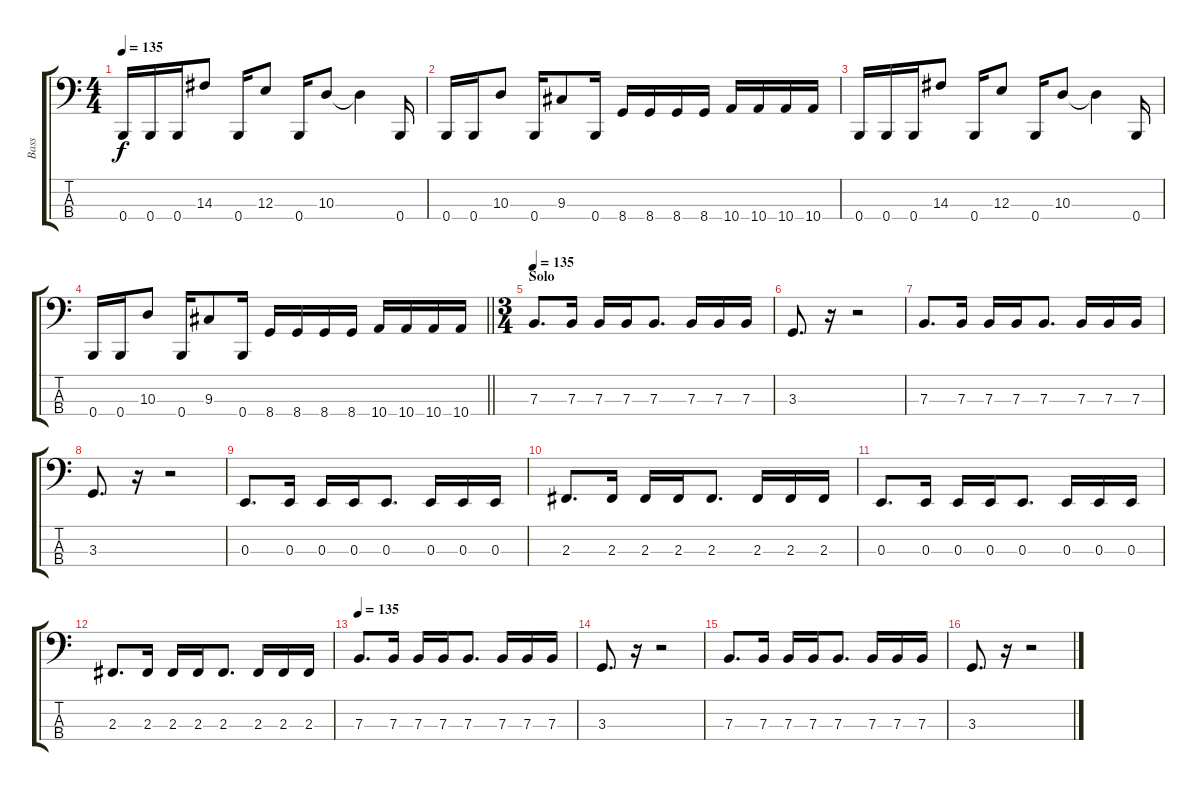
\track ("Bass" "Bass") {instrument electricbasspick}
\staff {score tabs}
\tuning (D2 A1 E1 B0) {hide}
\ts (4 4)
\tempo 135
\clef f4
\ks c
0.4.16{dy f} 0.4.16 0.4.16 14.3.8 0.4.16 12.3.8 0.4.16 10.3.8 10.3{t}.4 0.4.16 |
0.4.16 0.4.16 10.3.8 0.4.16 9.3.8 0.4.16 8.4.16 8.4.16 8.4.16 8.4.16 10.4.16 10.4.16 10.4.16 10.4.16 |
0.4.16 0.4.16 0.4.16 14.3.8 0.4.16 12.3.8 0.4.16 10.3.8 10.3{t}.4 0.4.16 |
\barLineRight lightlight
0.4.16 0.4.16 10.3.8 0.4.16 9.3.8 0.4.16 8.4.16 8.4.16 8.4.16 8.4.16 10.4.16 10.4.16 10.4.16 10.4.16 |
\ts (3 4)
\section ("" "Solo")
\tempo 135
7.3.8{d} 7.3.16 7.3.16 7.3.16 7.3.8{d} 7.3.16 7.3.16 7.3.16 |
3.3.8{d} r.16 r.2 |
7.3.8{d} 7.3.16 7.3.16 7.3.16 7.3.8{d} 7.3.16 7.3.16 7.3.16 |
3.3.8{d} r.16 r.2 |
0.3.8{d} 0.3.16 0.3.16 0.3.16 0.3.8{d} 0.3.16 0.3.16 0.3.16 |
2.3.8{d} 2.3.16 2.3.16 2.3.16 2.3.8{d} 2.3.16 2.3.16 2.3.16 |
0.3.8{d} 0.3.16 0.3.16 0.3.16 0.3.8{d} 0.3.16 0.3.16 0.3.16 |
2.3.8{d} 2.3.16 2.3.16 2.3.16 2.3.8{d} 2.3.16 2.3.16 2.3.16 |
\tempo 135
7.3.8{d} 7.3.16 7.3.16 7.3.16 7.3.8{d} 7.3.16 7.3.16 7.3.16 |
3.3.8{d} r.16 r.2 |
7.3.8{d} 7.3.16 7.3.16 7.3.16 7.3.8{d} 7.3.16 7.3.16 7.3.16 |
3.3.8{d} r.16 r.2
